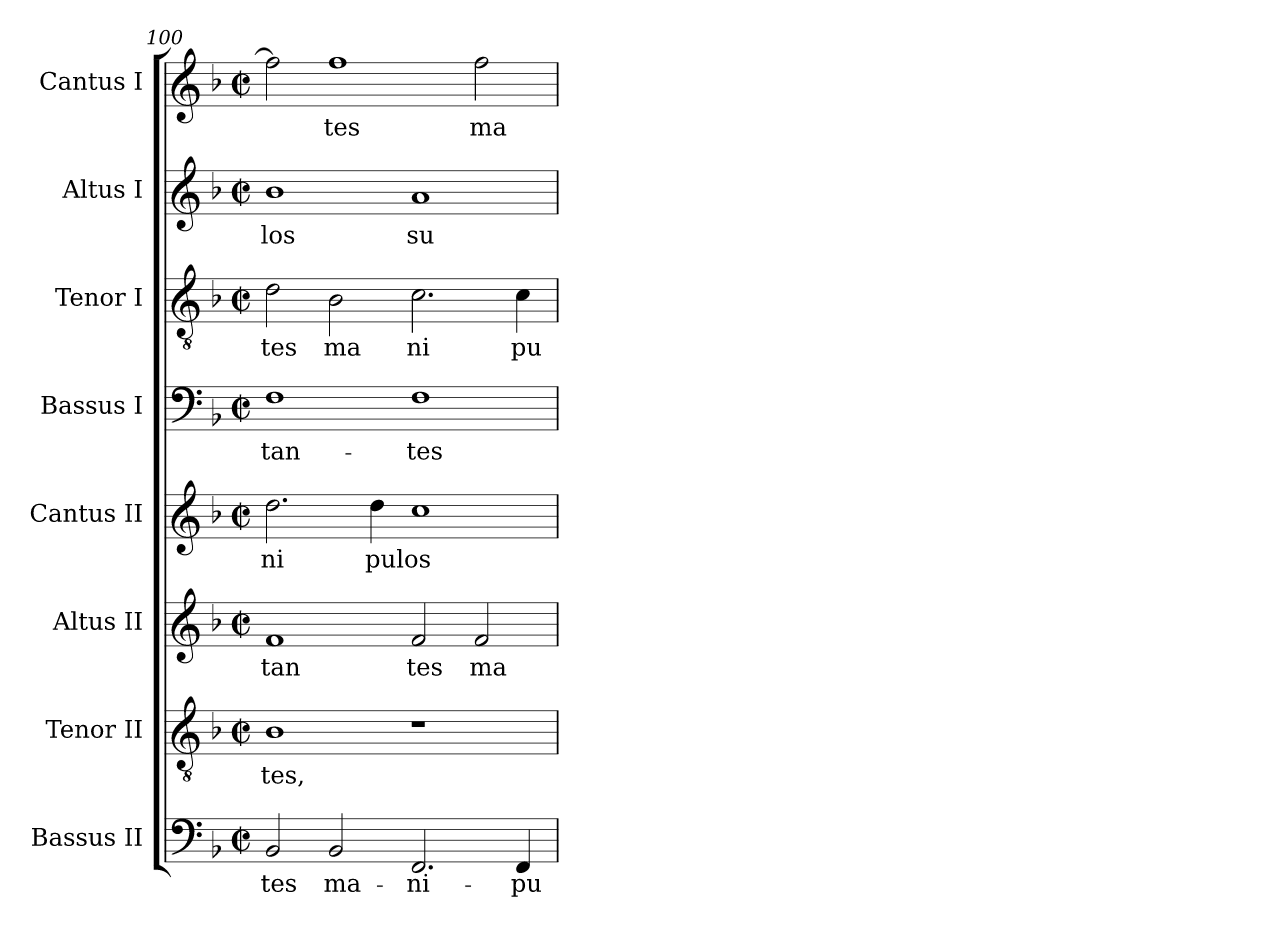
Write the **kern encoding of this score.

**kern	**text	**kern	**text	**kern	**text	**kern	**text	**kern	**text	**kern	**text	**kern	**text	**kern	**text
*part8	*part8	*part7	*part7	*part6	*part6	*part5	*part5	*part4	*part4	*part3	*part3	*part2	*part2	*part1	*part1
*staff8	*staff8	*staff7	*staff7	*staff6	*staff6	*staff5	*staff5	*staff4	*staff4	*staff3	*staff3	*staff2	*staff2	*staff1	*staff1
*I"Bassus II	*	*I"Tenor II	*	*I"Altus II	*	*I"Cantus II	*	*I"Bassus I	*	*I"Tenor I	*	*I"Altus I	*	*I"Cantus I	*
*I'Bassus II	*	*I'Tenor II	*	*I'Altus II	*	*I'Cantus II	*	*I'Bassus I	*	*I'Tenor I	*	*I'Altus I	*	*I'Cantus I	*
*clefF4	*	*clefGv2	*	*clefG2	*	*clefG2	*	*clefF4	*	*clefGv2	*	*clefG2	*	*clefG2	*
*k[b-]	*	*k[b-]	*	*k[b-]	*	*k[b-]	*	*k[b-]	*	*k[b-]	*	*k[b-]	*	*k[b-]	*
*F:	*	*F:	*	*F:	*	*F:	*	*F:	*	*F:	*	*F:	*	*F:	*
*M2/2	*	*M2/2	*	*M2/2	*	*M2/2	*	*M2/2	*	*M2/2	*	*M2/2	*	*M2/2	*
*met(c|)	*	*met(c|)	*	*met(c|)	*	*met(c|)	*	*met(c|)	*	*met(c|)	*	*met(c|)	*	*met(c|)	*
=100	=100	=100	=100	=100	=100	=100	=100	=100	=100	=100	=100	=100	=100	=100	=100
!	!LO:LY:b:cj	!	!LO:LY:b:cj	!	!LO:LY:b:cj	!	!LO:LY:b:cj	!	!LO:LY:b:cj	!	!LO:LY:b:cj	!	!LO:LY:b:cj	!	!LO:LY:b:cj
2BB-/	-tes	1B-	-tes,	1f	tan	2.dd\	ni	1F	-tan-	2d\	tes	1b-	los	2ff\]	.
!	!LO:LY:b:cj	!	!	!	!	!	!	!	!	!	!LO:LY:b:cj	!	!	!	!LO:LY:b:cj
2BB-/	ma-	.	.	.	.	.	.	.	.	2B-\	ma	.	.	1ff	tes
!	!	!	!	!	!	!	!LO:LY:b:cj	!	!	!	!	!	!	!	!
.	.	.	.	.	.	4dd\	pulos	.	.	.	.	.	.	.	.
!	!LO:LY:b:cj	!	!	!	!LO:LY:b:cj	!	!LO:LY:b:cj	!	!LO:LY:b:cj	!	!LO:LY:b:cj	!	!LO:LY:b:cj	!	!
2.FF/	-ni-	1r	.	2f/	tes	1cc	.	1F	-tes	2.c\	ni	1a	su	.	.
!	!	!	!	!	!LO:LY:b:cj	!	!	!	!	!	!	!	!	!	!LO:LY:b:cj
.	.	.	.	2f/	ma	.	.	.	.	.	.	.	.	2ff\	ma
!	!LO:LY:b:cj	!	!	!	!	!	!	!	!	!	!LO:LY:b:cj	!	!	!	!
4FF/	-pu-	.	.	.	.	.	.	.	.	4c\	pu	.	.	.	.
=	=	=	=	=	=	=	=	=	=	=	=	=	=	=	=
*-	*-	*-	*-	*-	*-	*-	*-	*-	*-	*-	*-	*-	*-	*-	*-
